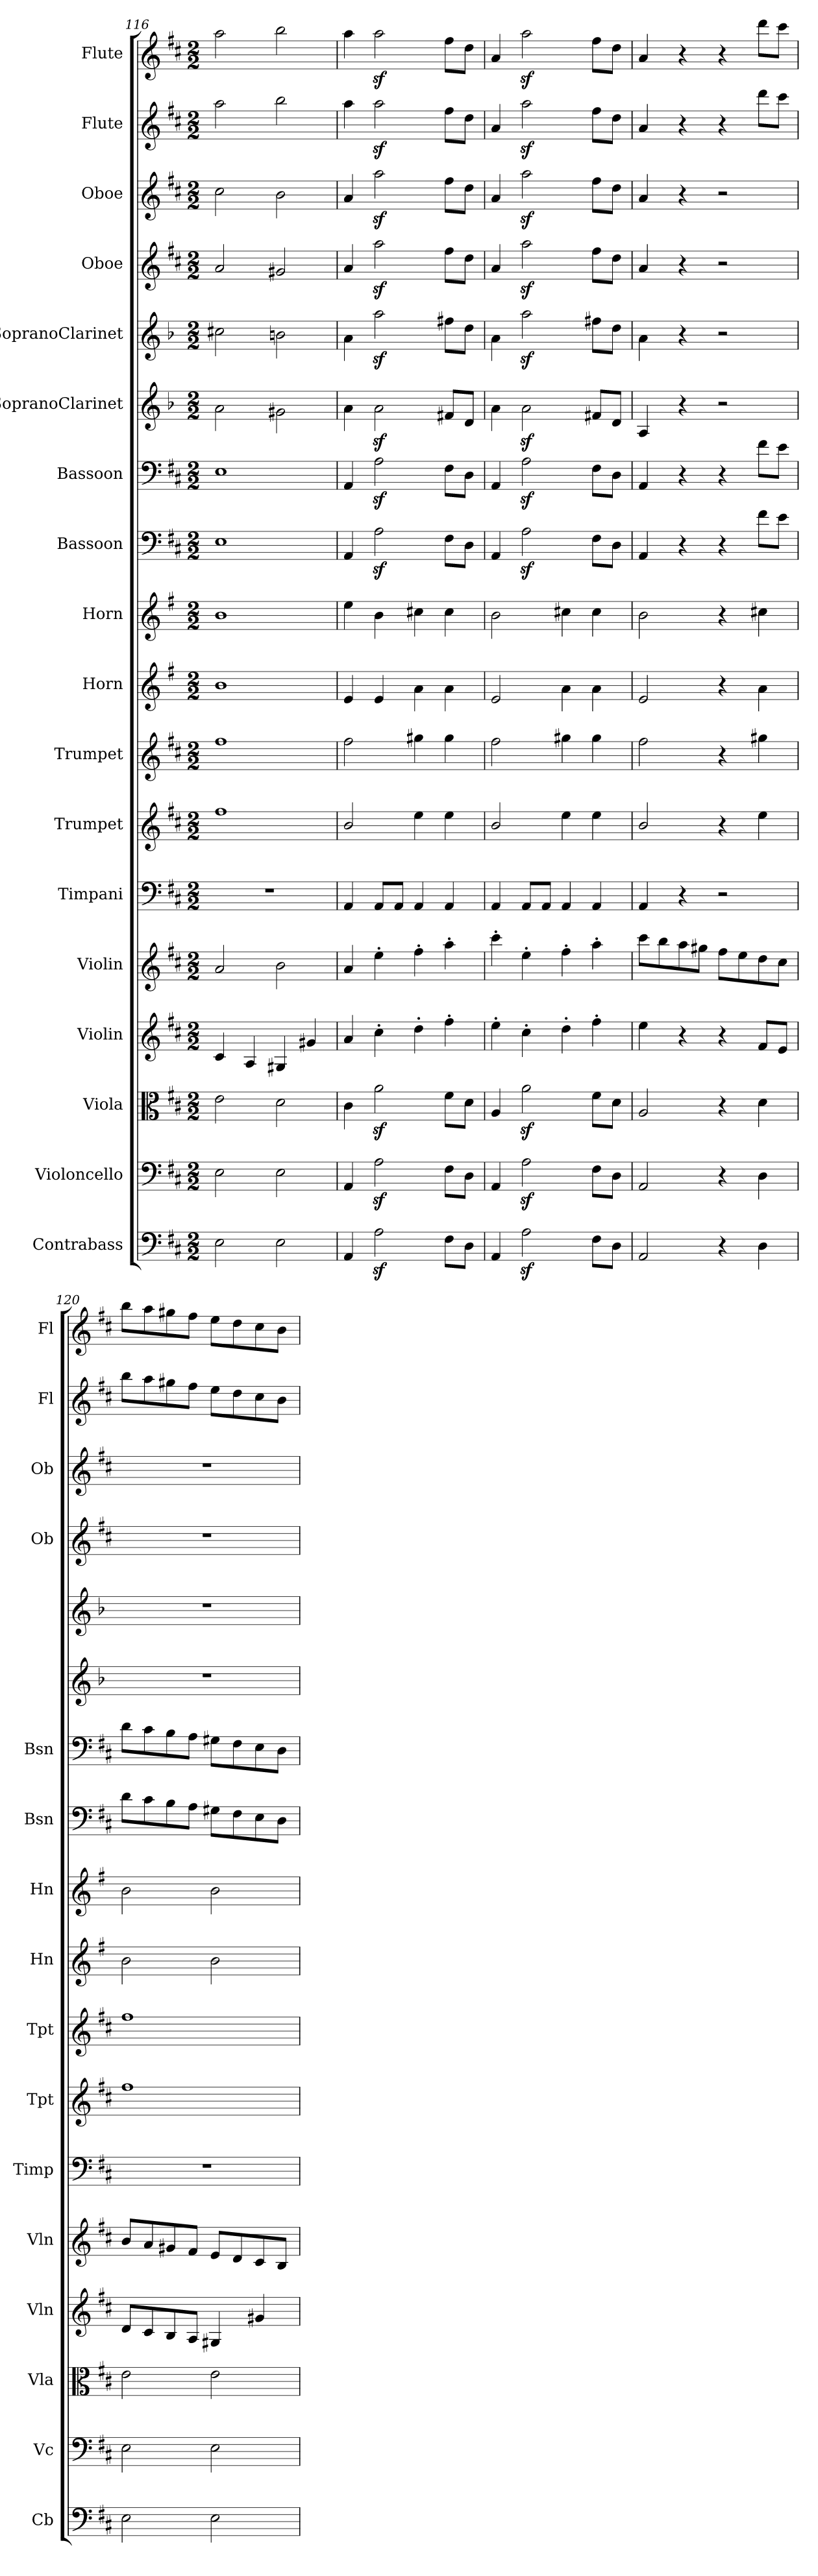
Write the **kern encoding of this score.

**kern	**kern	**kern	**kern	**kern	**kern	**kern	**kern	**kern	**kern	**kern	**kern	**kern	**kern	**kern	**kern	**kern	**kern
*part18	*part17	*part16	*part15	*part14	*part13	*part12	*part11	*part10	*part9	*part8	*part7	*part6	*part5	*part4	*part3	*part2	*part1
*staff18	*staff17	*staff16	*staff15	*staff14	*staff13	*staff12	*staff11	*staff10	*staff9	*staff8	*staff7	*staff6	*staff5	*staff4	*staff3	*staff2	*staff1
*I"Contrabass	*I"Violoncello	*I"Viola	*I"Violin	*I"Violin	*I"Timpani	*I"Trumpet	*I"Trumpet	*I"Horn	*I"Horn	*I"Bassoon	*I"Bassoon	*I"SopranoClarinet	*I"SopranoClarinet	*I"Oboe	*I"Oboe	*I"Flute	*I"Flute
*I'Cb	*I'Vc	*I'Vla	*I'Vln	*I'Vln	*I'Timp	*I'Tpt	*I'Tpt	*I'Hn	*I'Hn	*I'Bsn	*I'Bsn	*	*	*I'Ob	*I'Ob	*I'Fl	*I'Fl
*clefF4	*clefF4	*clefC3	*clefG2	*clefG2	*clefF4	*clefG2	*clefG2	*clefG2	*clefG2	*clefF4	*clefF4	*clefG2	*clefG2	*clefG2	*clefG2	*clefG2	*clefG2
*ITrd7c12	*	*	*	*	*	*ITrd1c2	*ITrd1c2	*ITrd4c7	*ITrd4c7	*	*	*	*	*	*	*	*
*k[f#c#]	*k[f#c#]	*k[f#c#]	*k[f#c#]	*k[f#c#]	*k[f#c#]	*k[]	*k[]	*k[]	*k[]	*k[f#c#]	*k[f#c#]	*k[b-]	*k[b-]	*k[f#c#]	*k[f#c#]	*k[f#c#]	*k[f#c#]
*D:	*D:	*D:	*D:	*D:	*D:	*	*	*	*	*D:	*D:	*	*	*D:	*D:	*D:	*D:
*M2/2	*M2/2	*M2/2	*M2/2	*M2/2	*M2/2	*M2/2	*M2/2	*M2/2	*M2/2	*M2/2	*M2/2	*M2/2	*M2/2	*M2/2	*M2/2	*M2/2	*M2/2
=116	=116	=116	=116	=116	=116	=116	=116	=116	=116	=116	=116	=116	=116	=116	=116	=116	=116
2EE\	2E\	2e\	4c#/	2a/	1r	1ee	1ee	1e	1e	1E	1E	2a\	2cc#X\	2a/	2cc#\	2aa\	2aa\
.	.	.	4A/	.	.	.	.	.	.	.	.	.	.	.	.	.	.
2EE\	2E\	2d\	4G#X/	2b\	.	.	.	.	.	.	.	2g#X\	2bn\	2g#X/	2b\	2bb\	2bb\
.	.	.	4g#X/	.	.	.	.	.	.	.	.	.	.	.	.	.	.
=117	=117	=117	=117	=117	=117	=117	=117	=117	=117	=117	=117	=117	=117	=117	=117	=117	=117
4AAA/	4AA/	4c#\	4a/	4a/	4AA/	2a/	2ee\	4A/	4a\	4AA/	4AA/	4a\	4a\	4a/	4a/	4aa\	4aa\
2AAz<\	2Az<\	2az<\	4cc#'\	4ee'\	8AA/L	.	.	4A/	4e\	2Az<\	2Az<\	2az<\	2aaz<\	2aaz<\	2aaz<\	2aaz<\	2aaz<\
.	.	.	.	.	8AA/J	.	.	.	.	.	.	.	.	.	.	.	.
.	.	.	4dd'\	4ff#'\	4AA/	4dd\	4ff#X\	4d\	4f#X\	.	.	.	.	.	.	.	.
8FF#\L	8F#\L	8f#\L	4ff#'\	4aa'\	4AA/	4dd\	4ff#\	4d\	4f#\	8F#\L	8F#\L	8f#X/L	8ff#X\L	8ff#\L	8ff#\L	8ff#\L	8ff#\L
8DD\J	8D\J	8d\J	.	.	.	.	.	.	.	8D\J	8D\J	8d/J	8dd\J	8dd\J	8dd\J	8dd\J	8dd\J
=118	=118	=118	=118	=118	=118	=118	=118	=118	=118	=118	=118	=118	=118	=118	=118	=118	=118
4AAA/	4AA/	4A/	4ee'\	4ccc#'\	4AA/	2a/	2ee\	2A/	2e\	4AA/	4AA/	4a\	4a\	4a/	4a/	4a/	4a/
2AAz<\	2Az<\	2az<\	4cc#'\	4ee'\	8AA/L	.	.	.	.	2Az<\	2Az<\	2az<\	2aaz<\	2aaz<\	2aaz<\	2aaz<\	2aaz<\
.	.	.	.	.	8AA/J	.	.	.	.	.	.	.	.	.	.	.	.
.	.	.	4dd'\	4ff#'\	4AA/	4dd\	4ff#X\	4d\	4f#X\	.	.	.	.	.	.	.	.
8FF#\L	8F#\L	8f#\L	4ff#'\	4aa'\	4AA/	4dd\	4ff#\	4d\	4f#\	8F#\L	8F#\L	8f#X/L	8ff#X\L	8ff#\L	8ff#\L	8ff#\L	8ff#\L
8DD\J	8D\J	8d\J	.	.	.	.	.	.	.	8D\J	8D\J	8d/J	8dd\J	8dd\J	8dd\J	8dd\J	8dd\J
=119	=119	=119	=119	=119	=119	=119	=119	=119	=119	=119	=119	=119	=119	=119	=119	=119	=119
2AAA/	2AA/	2A/	4ee\	8ccc#\L	4AA/	2a/	2ee\	2A/	2e\	4AA/	4AA/	4A/	4a\	4a/	4a/	4a/	4a/
.	.	.	.	8bb\	.	.	.	.	.	.	.	.	.	.	.	.	.
.	.	.	4r	8aa\	4r	.	.	.	.	4r	4r	4r	4r	4r	4r	4r	4r
.	.	.	.	8gg#X\J	.	.	.	.	.	.	.	.	.	.	.	.	.
4r	4r	4r	4r	8ff#\L	2r	4r	4r	4r	4r	4r	4r	2r	2r	2r	2r	4r	4r
.	.	.	.	8ee\	.	.	.	.	.	.	.	.	.	.	.	.	.
4DD\	4D\	4d\	8f#/L	8dd\	.	4dd\	4ff#X\	4d\	4f#X\	8f#\L	8f#\L	.	.	.	.	8ddd\L	8ddd\L
.	.	.	8e/J	8cc#\J	.	.	.	.	.	8e\J	8e\J	.	.	.	.	8ccc#\J	8ccc#\J
=120	=120	=120	=120	=120	=120	=120	=120	=120	=120	=120	=120	=120	=120	=120	=120	=120	=120
2EE\	2E\	2e\	8d/L	8b/L	1r	1ee	1ee	2e\	2e\	8d\L	8d\L	1r	1r	1r	1r	8bb\L	8bb\L
.	.	.	8c#/	8a/	.	.	.	.	.	8c#\	8c#\	.	.	.	.	8aa\	8aa\
.	.	.	8B/	8g#X/	.	.	.	.	.	8B\	8B\	.	.	.	.	8gg#X\	8gg#X\
.	.	.	8A/J	8f#/J	.	.	.	.	.	8A\J	8A\J	.	.	.	.	8ff#\J	8ff#\J
2EE\	2E\	2e\	4G#X/	8e/L	.	.	.	2e\	2e\	8G#X\L	8G#X\L	.	.	.	.	8ee\L	8ee\L
.	.	.	.	8d/	.	.	.	.	.	8F#\	8F#\	.	.	.	.	8dd\	8dd\
.	.	.	4g#X/	8c#/	.	.	.	.	.	8E\	8E\	.	.	.	.	8cc#\	8cc#\
.	.	.	.	8B/J	.	.	.	.	.	8D\J	8D\J	.	.	.	.	8b\J	8b\J
=	=	=	=	=	=	=	=	=	=	=	=	=	=	=	=	=	=
*-	*-	*-	*-	*-	*-	*-	*-	*-	*-	*-	*-	*-	*-	*-	*-	*-	*-
